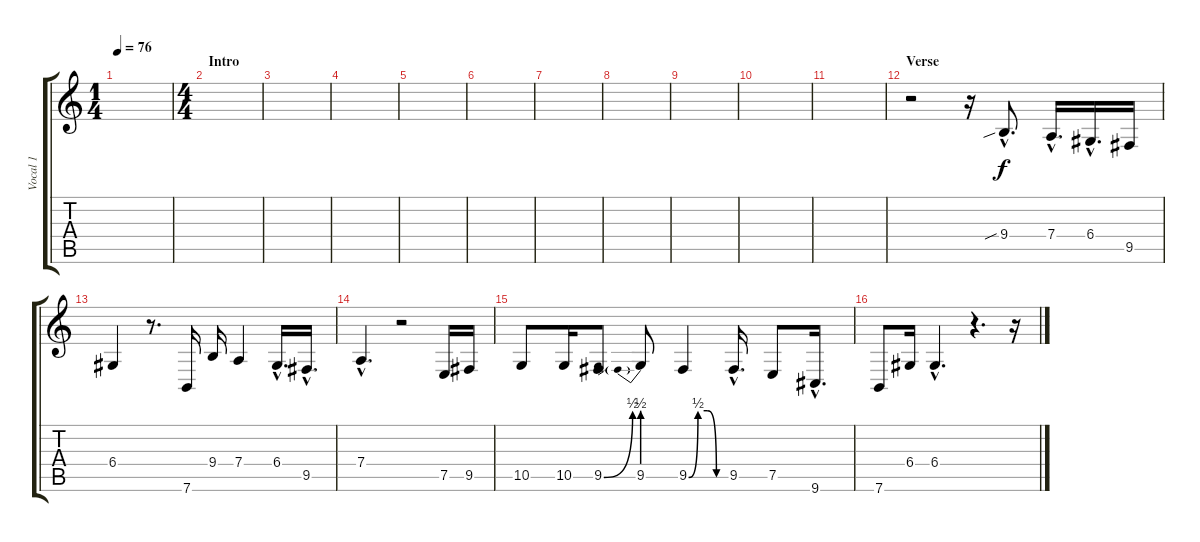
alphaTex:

\track ("Vocal 1" "Vocal 1") {instrument lead6voice}
\staff {score tabs}
\tuning (E4 B3 G3 D3 A2 E2) {hide}
\ts (1 4)
\tempo 76
\clef g2
\ks c
|
\ts (4 4)
\section ("" "Intro")
|
|
|
|
|
|
|
|
|
|
\section ("" "Verse")
r.2 r.16 9.4{sib hac}.8{d} 7.4{hac}.16{d} 6.4{hac}.16{d} 9.5.16 |
6.4.4 r.8{d} 7.6.16 9.4.16 7.4.4 6.4{hac}.16{d} 9.5{hac}.16{d} |
7.4{hac}.4{d} r.2 7.5.16 9.5.16 |
10.5.8 10.5.16 9.5{be (bend 0 0 60 2)}.8 9.5{be (prebend 0 2 60 2)}.8 9.5{be (custom 0 0 15 2 30 2 45 0 60 0)}.4 9.5{hac}.16{d} 7.5.8 9.6{hac}.16{d} |
7.6.8 6.4.16 6.4{hac}.4{d} r.4{d} r.16
